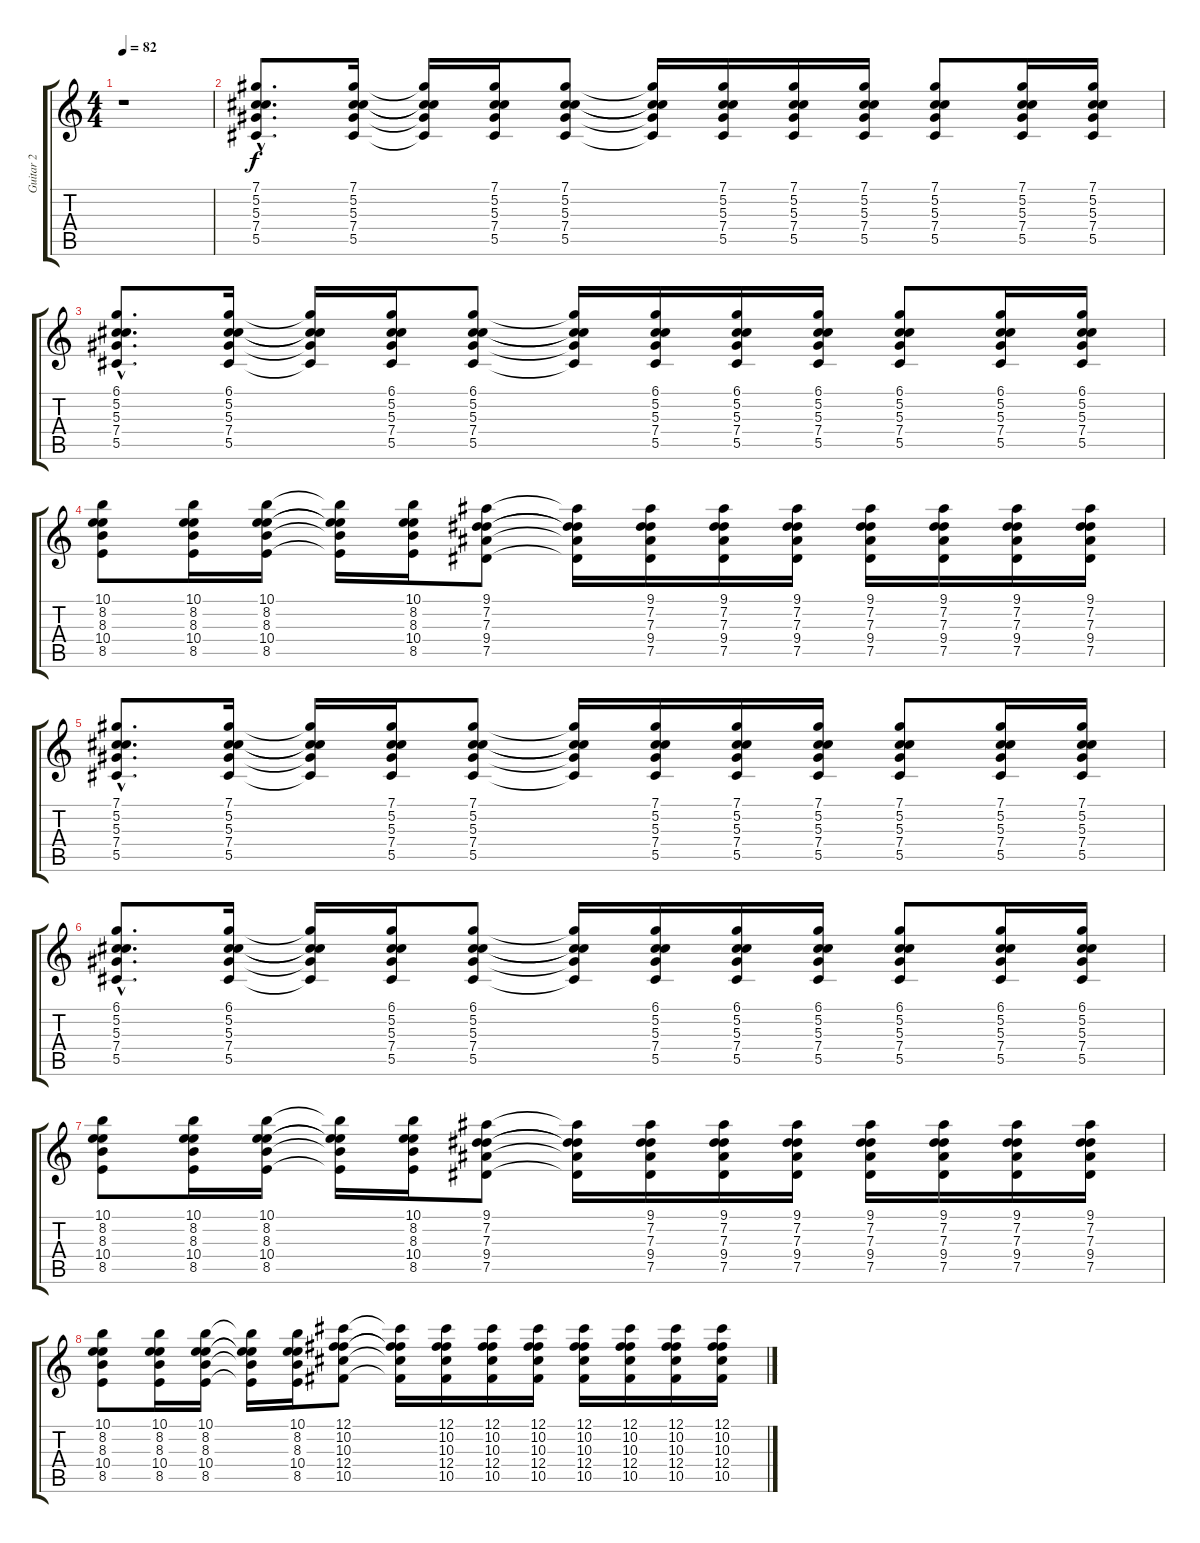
\track ("Guitar 2" "Guitar 2") {instrument acousticguitarsteel}
\staff {score tabs}
\tuning (Db4 Ab3 Ab3 Db3 Ab2 Db2) {hide}
\ts (4 4)
\tempo 82
\clef g2
\ks c
r.1{dy f} |
(7.1{hac} 5.2{hac} 5.3{hac} 7.4{hac} 5.5{hac}).8{d balance 8} (7.1 5.2 5.3 7.4 5.5).16 (7.1{t} 5.2{t} 5.3{t} 7.4{t} 5.5{t}).16 (7.1 5.2 5.3 7.4 5.5).16 (7.1 5.2 5.3 7.4 5.5).8 (7.1{t} 5.2{t} 5.3{t} 7.4{t} 5.5{t}).16 (7.1 5.2 5.3 7.4 5.5).16 (7.1 5.2 5.3 7.4 5.5).16 (7.1 5.2 5.3 7.4 5.5).16 (7.1 5.2 5.3 7.4 5.5).8 (7.1 5.2 5.3 7.4 5.5).16 (7.1 5.2 5.3 7.4 5.5).16 |
(6.1{hac} 5.2{hac} 5.3{hac} 7.4{hac} 5.5{hac}).8{d} (6.1 5.2 5.3 7.4 5.5).16 (6.1{t} 5.2{t} 5.3{t} 7.4{t} 5.5{t}).16 (6.1 5.2 5.3 7.4 5.5).16 (6.1 5.2 5.3 7.4 5.5).8 (6.1{t} 5.2{t} 5.3{t} 7.4{t} 5.5{t}).16 (6.1 5.2 5.3 7.4 5.5).16 (6.1 5.2 5.3 7.4 5.5).16 (6.1 5.2 5.3 7.4 5.5).16 (6.1 5.2 5.3 7.4 5.5).8 (6.1 5.2 5.3 7.4 5.5).16 (6.1 5.2 5.3 7.4 5.5).16 |
(10.1 8.2 8.3 10.4 8.5).8 (10.1 8.2 8.3 10.4 8.5).16 (10.1 8.2 8.3 10.4 8.5).16 (10.1{t} 8.2{t} 8.3{t} 10.4{t} 8.5{t}).16 (10.1 8.2 8.3 10.4 8.5).16 (9.1 7.2 7.3 9.4 7.5).8 (9.1{t} 7.2{t} 7.3{t} 9.4{t} 7.5{t}).16 (9.1 7.2 7.3 9.4 7.5).16 (9.1 7.2 7.3 9.4 7.5).16 (9.1 7.2 7.3 9.4 7.5).16 (9.1 7.2 7.3 9.4 7.5).16 (9.1 7.2 7.3 9.4 7.5).16 (9.1 7.2 7.3 9.4 7.5).16 (9.1 7.2 7.3 9.4 7.5).16 |
(7.1{hac} 5.2{hac} 5.3{hac} 7.4{hac} 5.5{hac}).8{d} (7.1 5.2 5.3 7.4 5.5).16 (7.1{t} 5.2{t} 5.3{t} 7.4{t} 5.5{t}).16 (7.1 5.2 5.3 7.4 5.5).16 (7.1 5.2 5.3 7.4 5.5).8 (7.1{t} 5.2{t} 5.3{t} 7.4{t} 5.5{t}).16 (7.1 5.2 5.3 7.4 5.5).16 (7.1 5.2 5.3 7.4 5.5).16 (7.1 5.2 5.3 7.4 5.5).16 (7.1 5.2 5.3 7.4 5.5).8 (7.1 5.2 5.3 7.4 5.5).16 (7.1 5.2 5.3 7.4 5.5).16 |
(6.1{hac} 5.2{hac} 5.3{hac} 7.4{hac} 5.5{hac}).8{d} (6.1 5.2 5.3 7.4 5.5).16 (6.1{t} 5.2{t} 5.3{t} 7.4{t} 5.5{t}).16 (6.1 5.2 5.3 7.4 5.5).16 (6.1 5.2 5.3 7.4 5.5).8 (6.1{t} 5.2{t} 5.3{t} 7.4{t} 5.5{t}).16 (6.1 5.2 5.3 7.4 5.5).16 (6.1 5.2 5.3 7.4 5.5).16 (6.1 5.2 5.3 7.4 5.5).16 (6.1 5.2 5.3 7.4 5.5).8 (6.1 5.2 5.3 7.4 5.5).16 (6.1 5.2 5.3 7.4 5.5).16 |
(10.1 8.2 8.3 10.4 8.5).8 (10.1 8.2 8.3 10.4 8.5).16 (10.1 8.2 8.3 10.4 8.5).16 (10.1{t} 8.2{t} 8.3{t} 10.4{t} 8.5{t}).16 (10.1 8.2 8.3 10.4 8.5).16 (9.1 7.2 7.3 9.4 7.5).8 (9.1{t} 7.2{t} 7.3{t} 9.4{t} 7.5{t}).16 (9.1 7.2 7.3 9.4 7.5).16 (9.1 7.2 7.3 9.4 7.5).16 (9.1 7.2 7.3 9.4 7.5).16 (9.1 7.2 7.3 9.4 7.5).16 (9.1 7.2 7.3 9.4 7.5).16 (9.1 7.2 7.3 9.4 7.5).16 (9.1 7.2 7.3 9.4 7.5).16 |
(10.1 8.2 8.3 10.4 8.5).8 (10.1 8.2 8.3 10.4 8.5).16 (10.1 8.2 8.3 10.4 8.5).16 (10.1{t} 8.2{t} 8.3{t} 10.4{t} 8.5{t}).16 (10.1 8.2 8.3 10.4 8.5).16 (12.1 10.2 10.3 12.4 10.5).8 (12.1{t} 10.2{t} 10.3{t} 12.4{t} 10.5{t}).16 (12.1 10.2 10.3 12.4 10.5).16 (12.1 10.2 10.3 12.4 10.5).16 (12.1 10.2 10.3 12.4 10.5).16 (12.1 10.2 10.3 12.4 10.5).16 (12.1 10.2 10.3 12.4 10.5).16 (12.1 10.2 10.3 12.4 10.5).16 (12.1 10.2 10.3 12.4 10.5).16
